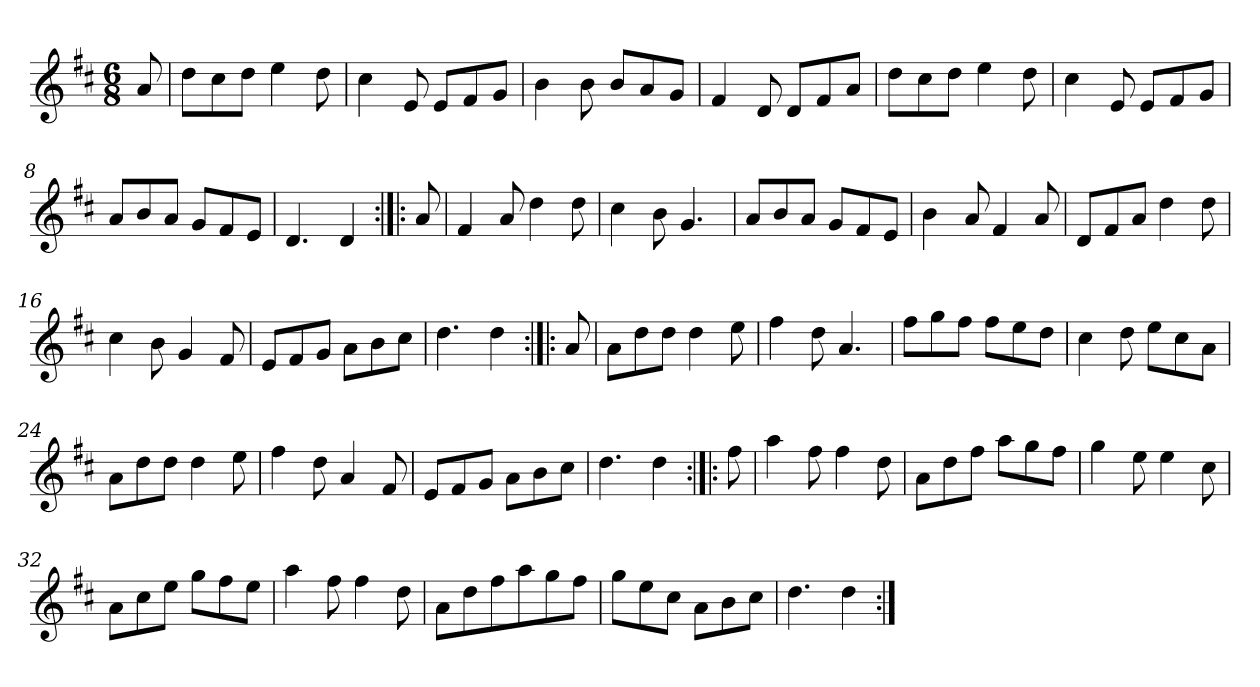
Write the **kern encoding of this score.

**kern
*part1
*staff1
*clefG2
*k[f#c#]
*D:
*M6/8
=1
8a/
=2
8dd\L
8cc#\
8dd\J
4ee\
8dd\
=3
4cc#\
8e/
8e/L
8f#/
8g/J
=4
4b\
8b\
8b/L
8a/
8g/J
=5
4f#/
8d/
8d/L
8f#/
8a/J
=6
8dd\L
8cc#\
8dd\J
4ee\
8dd\
=7
4cc#\
8e/
8e/L
8f#/
8g/J
=8
8a/L
8b/
8a/J
8g/L
8f#/
8e/J
=9
4.d/
4d/
!!LO:LB:g=z
=10:|!|:
8a/
=11
4f#/
8a/
4dd\
8dd\
=12
4cc#\
8b\
4.g/
=13
8a/L
8b/
8a/J
8g/L
8f#/
8e/J
=14
4b\
8a/
4f#/
8a/
=15
8d/L
8f#/
8a/J
4dd\
8dd\
=16
4cc#\
8b\
4g/
8f#/
=17
8e/L
8f#/
8g/J
8a\L
8b\
8cc#\J
=18
4.dd\
4dd\
=19:|!|:
8a/
!!LO:LB:g=z
=20
8a\L
8dd\
8dd\J
4dd\
8ee\
=21
4ff#\
8dd\
4.a/
=22
8ff#\L
8gg\
8ff#\J
8ff#\L
8ee\
8dd\J
=23
4cc#\
8dd\
8ee\L
8cc#\
8a\J
=24
8a\L
8dd\
8dd\J
4dd\
8ee\
=25
4ff#\
8dd\
4a/
8f#/
=26
8e/L
8f#/
8g/J
8a\L
8b\
8cc#\J
=27
4.dd\
4dd\
=28:|!|:
8ff#\
!!LO:LB:g=z
=29
4aa\
8ff#\
4ff#\
8dd\
=30
8a\L
8dd\
8ff#\J
8aa\L
8gg\
8ff#\J
=31
4gg\
8ee\
4ee\
8cc#\
=32
8a\L
8cc#\
8ee\J
8gg\L
8ff#\
8ee\J
=33
4aa\
8ff#\
4ff#\
8dd\
=34
8a\L
8dd\
8ff#\
8aa\
8gg\
8ff#\J
=35
8gg\L
8ee\
8cc#\J
8a\L
8b\
8cc#\J
=36
4.dd\
4dd\
=:|!
*-
